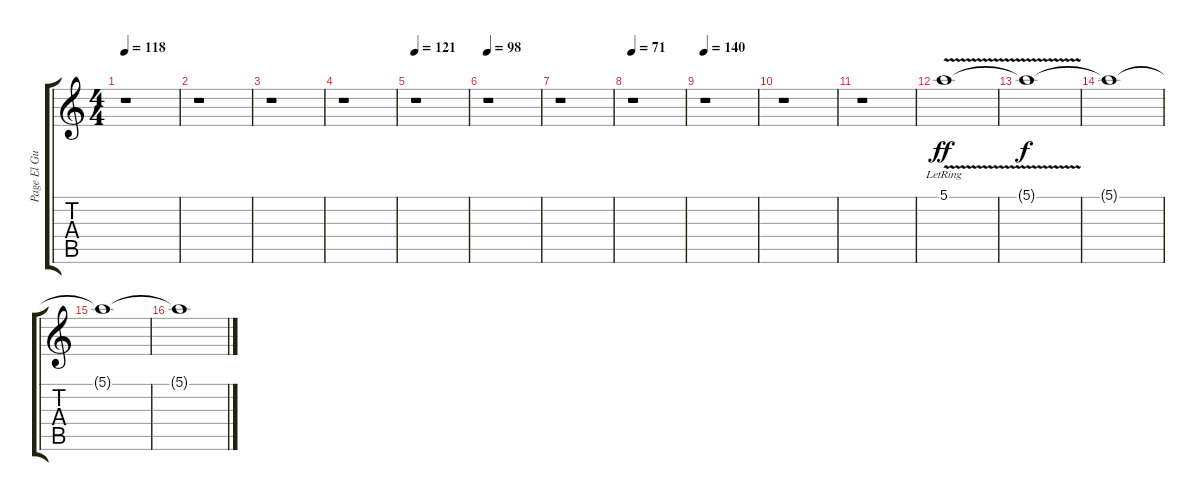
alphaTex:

\track ("Page El Guitar Lead" "Page El Gu") {instrument overdrivenguitar}
\staff {score tabs}
\tuning (E4 B3 G3 D3 A2 E2) {hide}
\ts (4 4)
\tempo 118
\clef g2
\ks aminor
r.1{dy f} |
r.1 |
r.1 |
r.1 |
\tempo 121
r.1 |
\tempo 98
r.1 |
r.1 |
\tempo 71
r.1 |
\tempo 140
r.1 |
r.1 |
r.1 |
5.1{v lr}.1{dy ff volume 2} |
5.1{t}.1{dy f volume 0} |
5.1{t}.1 |
5.1{t}.1 |
5.1{t}.1
